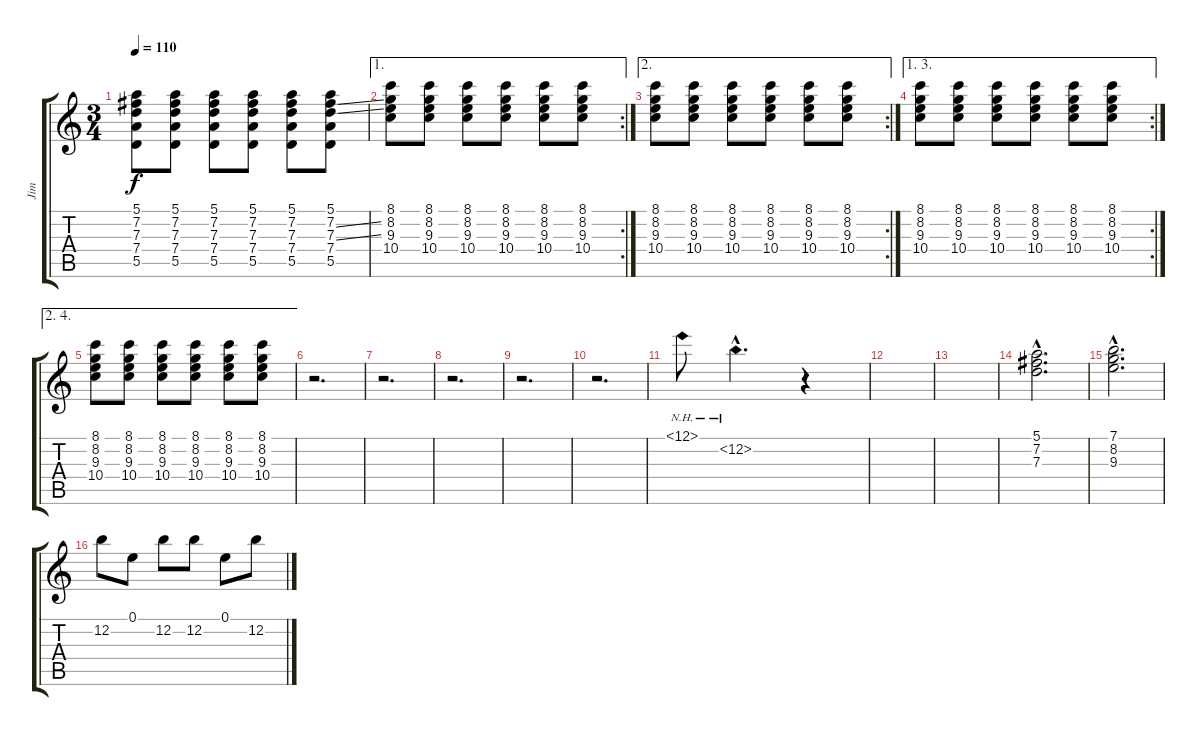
\track ("Jim" "Jim") {instrument electricguitarjazz}
\staff {score tabs}
\tuning (E4 B3 G3 D3 A2 E2) {hide}
\ts (3 4)
\tempo 110
\clef g2
\ks c
(5.1 7.2 7.3 7.4 5.5).8{dy f instrument distortionguitar} (5.1 7.2 7.3 7.4 5.5).8 (5.1 7.2 7.3 7.4 5.5).8 (5.1 7.2 7.3 7.4 5.5).8 (5.1 7.2 7.3 7.4 5.5).8 (5.1 7.2{ss} 7.3{ss} 7.4 5.5).8 |
\ae 1
\rc 2
(8.1 8.2 9.3 10.4).8{instrument distortionguitar} (8.1 8.2 9.3 10.4).8 (8.1 8.2 9.3 10.4).8 (8.1 8.2 9.3 10.4).8 (8.1 8.2 9.3 10.4).8 (8.1 8.2 9.3 10.4).8 |
\ae 2
\rc 2
(8.1 8.2 9.3 10.4).8{instrument distortionguitar} (8.1 8.2 9.3 10.4).8 (8.1 8.2 9.3 10.4).8 (8.1 8.2 9.3 10.4).8 (8.1 8.2 9.3 10.4).8 (8.1 8.2 9.3 10.4).8 |
\ae (1 3)
\rc 2
(8.1 8.2 9.3 10.4).8{instrument distortionguitar} (8.1 8.2 9.3 10.4).8 (8.1 8.2 9.3 10.4).8 (8.1 8.2 9.3 10.4).8 (8.1 8.2 9.3 10.4).8 (8.1 8.2 9.3 10.4).8 |
\ae (2 4)
(8.1 8.2 9.3 10.4).8{instrument distortionguitar} (8.1 8.2 9.3 10.4).8 (8.1 8.2 9.3 10.4).8 (8.1 8.2 9.3 10.4).8 (8.1 8.2 9.3 10.4).8 (8.1 8.2 9.3 10.4).8 |
r.2{d instrument electricguitarjazz} |
r.2{d instrument electricguitarjazz} |
r.2{d instrument electricguitarjazz} |
r.2{d instrument electricguitarjazz} |
r.2{d instrument electricguitarjazz} |
12.1{nh}.8 12.2{nh hac}.4{d} r.4 |
|
|
(5.1{hac} 7.2{hac} 7.3{hac}).2{d} |
(7.1{hac} 8.2{hac} 9.3{hac}).2{d} |
12.2.8 0.1.8 12.2.8 12.2.8 0.1.8 12.2.8
